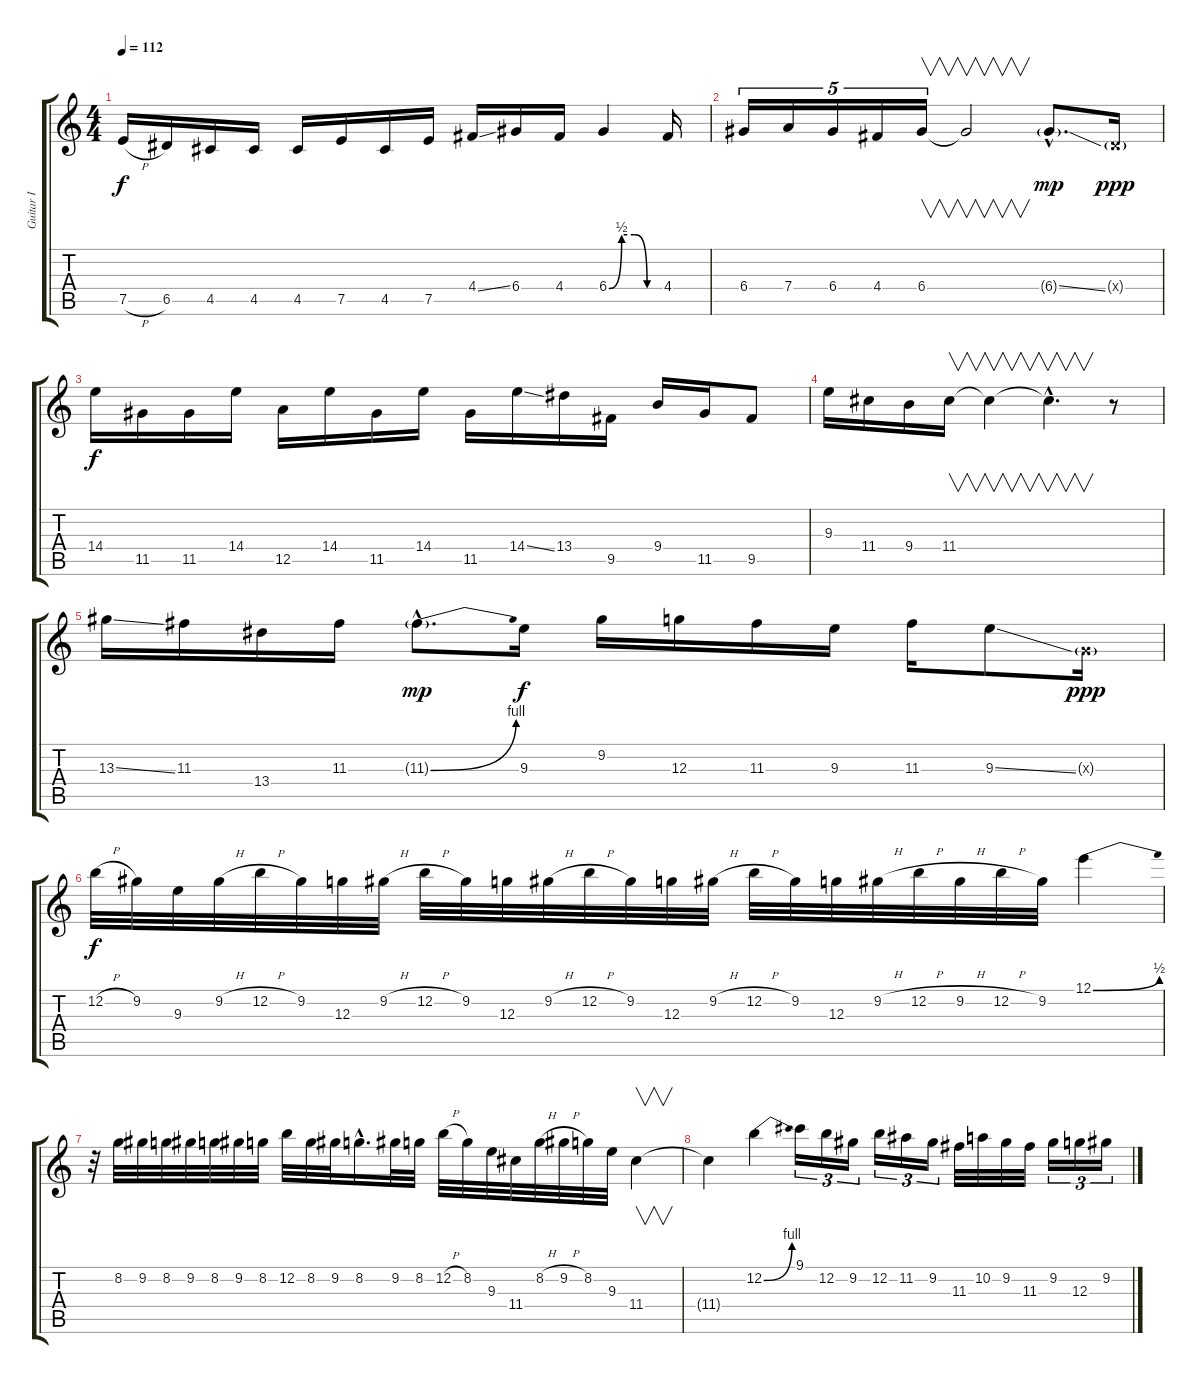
\track ("Guitar I" "Guitar I") {instrument distortionguitar}
\staff {score tabs}
\tuning (E4 B3 G3 D3 A2 E2) {hide}
\ts (4 4)
\tempo 112
\clef g2
\ks c
7.5{h}.16{dy f} 6.5.16 4.5.16 4.5.16 4.5.16 7.5.16 4.5.16 7.5.16 4.4{ss}.16 6.4.16 4.4.16 6.4{be (custom 0 0 15 2 30 2 45 0 60 0)}.4 4.4.16 |
6.4.16{tu (5 4)} 7.4.16{tu (5 4)} 6.4.16{tu (5 4)} 4.4.16{tu (5 4)} 6.4.16{v tu (5 4)} 6.4{t}.2{v} 6.4{ss g hac}.8{d dy mp} 0.4{g x}.16{dy ppp} |
14.4.16{dy f} 11.5.16 11.5.16 14.4.16 12.5.16 14.4.16 11.5.16 14.4.16 11.5.16 14.4{ss}.16 13.4.16 9.5.16 9.4.16 11.5.16 9.5.8 |
9.3.16 11.4.16 9.4.16 11.4.16{v} 11.4{t}.4{v} 11.4{hac t}.4{v d} r.8 |
13.3{ss}.16 11.3.16 13.4.16 11.3.16 11.3{be (bend 0 0 60 4) g hac}.8{d dy mp} 9.3.16{dy f} 9.2.16 12.3.16 11.3.16 9.3.16 11.3.16 9.3{ss}.8 0.3{g x}.16{dy ppp} |
12.2{h}.32{dy f} 9.2.32 9.3.32 9.2{h}.32 12.2{h}.32 9.2.32 12.3.32 9.2{h}.32 12.2{h}.32 9.2.32 12.3.32 9.2{h}.32 12.2{h}.32 9.2.32 12.3.32 9.2{h}.32 12.2{h}.32 9.2.32 12.3.32 9.2{h}.32 12.2{h}.32 9.2{h}.32 12.2{h}.32 9.2.32 12.1{be (bend 0 0 60 2)}.4 |
r.32 8.2.32 9.2.32 8.2.32 9.2.32 8.2.32 9.2.32 8.2.32 12.2.32 8.2.32 9.2.32 8.2{hac}.16{d} 9.2.32 8.2.32 12.2{h}.32 8.2.32 9.3.32 11.4.32 8.2{h}.32 9.2{h}.32 8.2.32 9.3.32 11.4.4{v} |
11.4{t}.4 12.2{be (bend 0 0 60 4)}.4 9.1.16{tu (3 2)} 12.2.16{tu (3 2)} 9.2.16{tu (3 2)} 12.2.16{tu (3 2)} 11.2.16{tu (3 2)} 9.2.16{tu (3 2)} 11.3.32 10.2.32 9.2.32 11.3.32 9.2.16{tu (3 2)} 12.3.16{tu (3 2)} 9.2.16{tu (3 2)}
